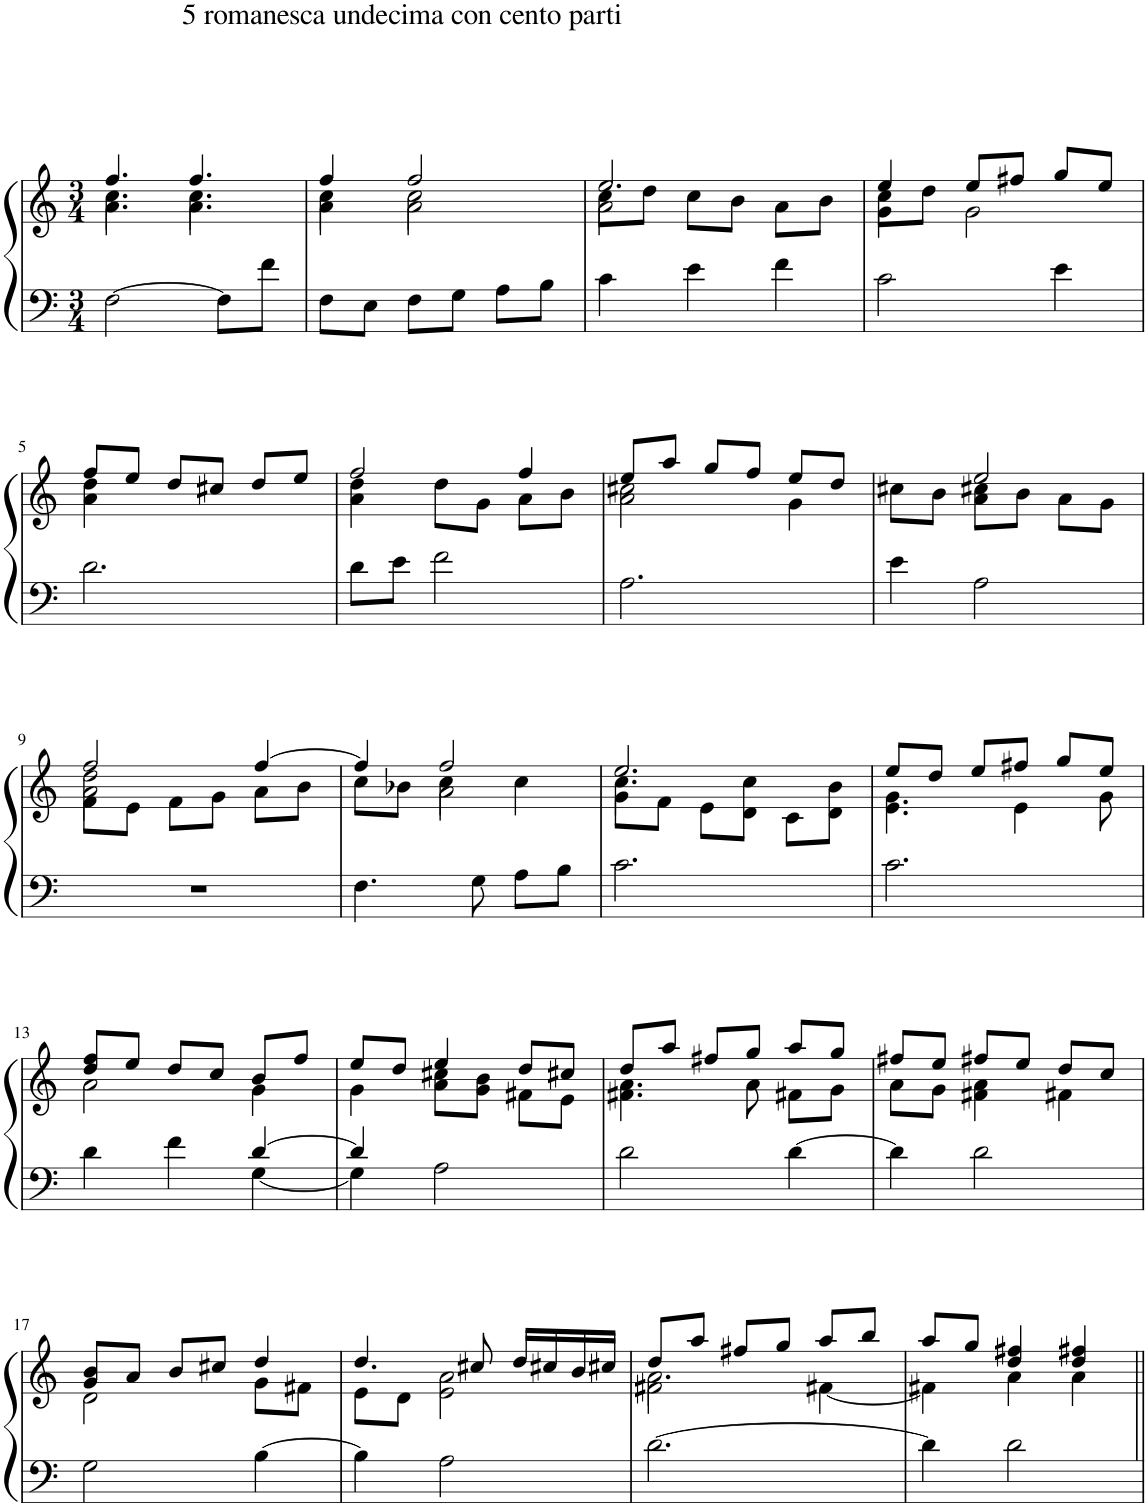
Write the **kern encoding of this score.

**kern	**kern
*part1	*part1
*staff2	*staff1
*I"Piano	*
*I'Pno.	*
*clefF4	*clefG2
*k[]	*k[]
*M3/4	*M3/4
=1	=1
*	*^
*	*	*^
[2F\	4.ff/	4.cc\	4.a\
.	4.ff/	4.cc\	4.a\
8F\L]	.	.	.
8f\J	.	.	.
=2	=2	=2	=2
8F\L	4ff/	4cc\	4a\
8E\J	.	.	.
8F\L	2ff/	2cc\	2a\
8G\J	.	.	.
8A\L	.	.	.
8B\J	.	.	.
=3	=3	=3	=3
4c\	2.ee/	8cc\L	2a\
.	.	8dd\J	.
4e\	.	8cc\L	.
.	.	8b\J	.
4f\	.	8a\L	4ryy
.	.	8b\J	.
=4	=4	=4	=4
2c\	4ee/	8cc\L	4g\
.	.	8dd\J	.
.	8ee/L	2ryy	2g\
.	8ff#X/J	.	.
4e\	8gg/L	.	.
.	8ee/J	.	.
*	*	*v	*v
!!LO:LB:g=z
=5	=5	=5
2.d\	8ff/L	4a\ 4dd\
.	8ee/J	.
.	8dd/L	2ryy
.	8cc#X/J	.
.	8dd/L	.
.	8ee/J	.
=6	=6	=6
8d\L	2ff/	4a\ 4dd\
8e\J	.	.
2f\	.	8dd\L
.	.	8g\J
.	4ff/	8a\L
.	.	8b\J
=7	=7	=7
2.A\	8ee/L	2a\ 2cc#X\
.	8aa/J	.
.	8gg/L	.
.	8ff/J	.
.	8ee/L	4g\
.	8dd/J	.
=8	=8	=8
4e\	8cc#X\L	4ryy
.	8b\J	.
2A\	2ee/	8a\ 8cc#X\L
.	.	8b\J
.	.	8a\L
.	.	8g\J
!!LO:LB:g=z
=9	=9	=9
*	*	*^
2.r	2ff/	8f\L	2a\ 2dd\
.	.	8e\J	.
.	.	8f\L	.
.	.	8g\J	.
.	[4ff/	8a\L	4ryy
.	.	8b\J	.
=10	=10	=10	=10
4.F\	4ff/]	8cc\L	4ryy
.	.	8b-X\J	.
.	2ff/	2a\	4cc\
8G\	.	.	.
8A\L	.	.	4cc\
8B\J	.	.	.
=11	=11	=11	=11
2.c\	2.ee/	4.cc\	8g\L
.	.	.	8f\J
.	.	.	8e\L
.	.	4cc\	8d\J
.	.	.	8c\L
.	.	8ryy	8d\ 8b\J
*	*	*v	*v
=12	=12	=12
2.c\	8ee/L	4.e\ 4.g\
.	8dd/J	.
.	8ee/L	.
.	8ff#X/J	4e\
.	8gg/L	.
.	8ee/J	8g\
!!LO:LB:g=z	!!
=13	=13	=13
*^	*	*
4d\	2ryy	8dd/ 8ff/L	2a\
.	.	8ee/J	.
4f\	.	8dd/L	.
.	.	8cc/J	.
[4d/	[4G\	8b/L	4g\
.	.	8ff/J	.
=14	=14	=14	=14
*	*	*	*^
4d/]	4G\]	8ee/L	4g\	2ryy
.	.	8dd/J	.	.
2A\	2ryy	4ee/	8a\ 8cc#X\L	.
.	.	.	8g\ 8b\J	.
.	.	8dd/L	4ryy	8f#X\L
.	.	8cc#X/J	.	8e\J
*v	*v	*	*	*
*	*	*v	*v
=15	=15	=15
2d\	8dd/L	4.f#X\ 4.a\
.	8aa/J	.
.	8ff#X/L	.
.	8gg/J	8a\
[4d\	8aa/L	8f#X\L
.	8gg/J	8g\J
=16	=16	=16
4d\]	8ff#X/L	8a\L
.	8ee/J	8g\J
2d\	8ff#X/L	4f#X\ 4a\
.	8ee/J	.
.	8dd/L	4f#X\
.	8cc/J	.
!!LO:LB:g=z	!!
=17	=17	=17
2G\	8g/ 8b/L	2d\
.	8a/J	.
.	8b/L	.
.	8cc#X/J	.
[4B\	4dd/	8g\L
.	.	8f#X\J
=18	=18	=18
4B\]	4.dd/	8e\L
.	.	8d\J
2A\	.	2e\ 2a\
.	8cc#X/	.
.	16dd/LL	.
.	16cc#X/	.
.	16b/	.
.	16cc#X/JJ	.
=19	=19	=19
*	*	*^
[2.d\	8dd/L	2.a\	2f#X\
.	8aa/J	.	.
.	8ff#X/L	.	.
.	8gg/J	.	.
.	8aa/L	.	[4f#X\
.	8bb/J	.	.
=20	=20	=20	=20
4d\]	8aa/L	4ryy	4f#X\]
.	8gg/J	.	.
2d\	4dd/ 4ff#X/	4a\	2ryy
.	4dd/ 4ff#X/	4a\	.
*	*v	*v	*v
=||	=||
*-	*-
